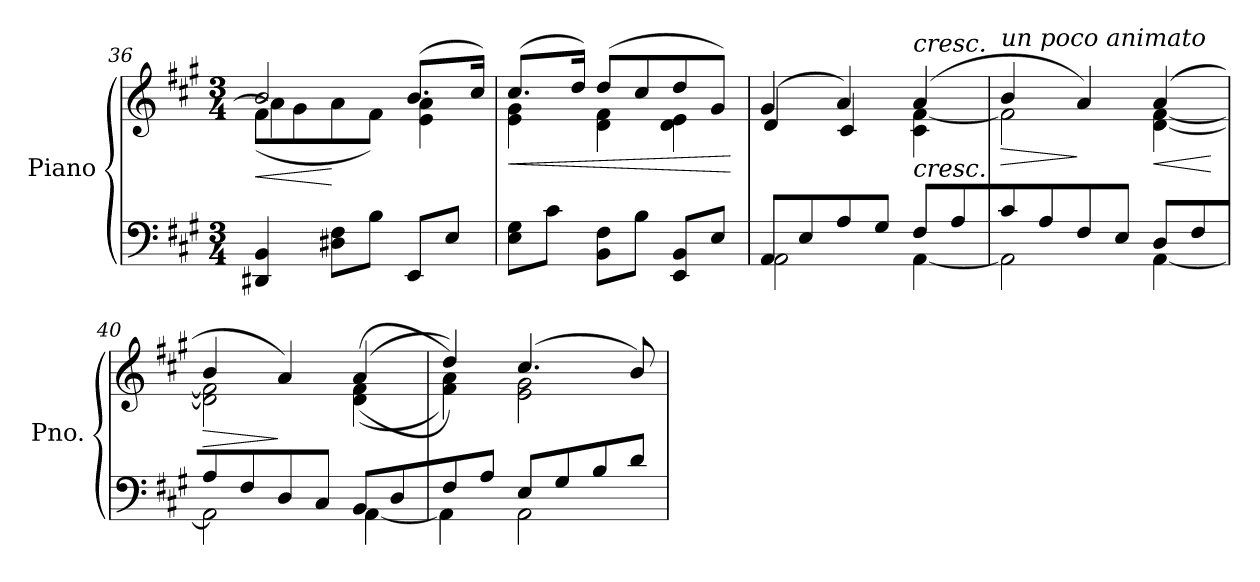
**kern	**kern	**dynam
*part1	*part1	*part1
*staff2	*staff1	*staff1/2
*I"Piano	*	*
*I'Pno.	*	*
*clefF4	*clefG2	*
*k[f#c#g#]	*k[f#c#g#]	*
*M3/4	*M3/4	*
=36	=36	=36
!	!	!LO:HP:b
*	*^	*
*	*	*^	*
4DD#X/ 4BB/	2b/	(<8f#\L	4a\]	<
.	.	8g#\	.	.
8D#X\ 8F#\L	.	8a\	2ryy	[
8B\J	.	8f#\J)	.	.
8EE/L	(>8.b/L	4e\ 4a\	.	.
8E/J	.	.	.	.
.	16cc#/Jk)	.	.	.
*	*v	*v	*v	*
!!LO:LB:g=z
=37	=37	=37
!	!	!LO:HP:b
*	*^	*
8E\ 8G#\L	(>8.cc#/L	4e\ 4g#\	<
8c#\J	.	.	.
.	16dd/Jk)	.	.
8BB\ 8F#\L	(>8dd/L	4d\ 4f#\	.
8B\J	8cc#/	.	.
8EE/ 8BB/L	8dd/	4d\ 4e\	.
8E/J	8g#/J)	.	.
*	*v	*v	*
.	.	[
!!LO:LB:g=z
=38	=38	=38
*^	*^	*
8AA/L	2AA\	(>4g#/	4d/	.
8E/	.	.	.	.
8A/	.	4a/)	4c#/	[
8G#/J	.	.	.	.
!	!	!LO:TX:a:i:t=cresc.	!	!
!	!	!	!	!LO:HP:b
8F#/L	[4AA\	(>4a/	4c#\ [4f#\	<
8A/	.	.	.	.
=39	=39	=39	=39	=39
!	!	!LO:TX:a:i:t=un poco animato	!	!
!	!	!	!	!LO:HP:b
8c#/	2AA\]	4b/	2f#\]	>
8A/	.	.	.	.
8F#/	.	4a/)	.	]
8E/J	.	.	.	.
!	!	!	!	!LO:HP:b
8D/L	[4AA\	(>4a/	[4d\ [4f#\	<
8F#/	.	.	.	.
*v	*v	*	*	*
*	*v	*v	*
.	.	[
=40	=40	=40
*^	*	*
!	!	!	!LO:HP:b
*	*	*^	*
8A/	2AA\]	4b/	2d\] 2f#\]	>
8F#/	.	.	.	.
8D/	.	4a/)	.	]
8C#/J	.	.	.	.
8BB/L	[4AA\	(>(>4a/	(<(<4d\ 4f#\	.
8D/	.	.	.	.
=41	=41	=41	=41	=41
8F#/	4AA\]	4dd/))	4f#\ 4a\))	.
8A/J	.	.	.	.
8E/L	2AA\	(>4.cc#/	2e\ 2g#\	.
8G#/	.	.	.	.
8B/	.	.	.	.
8d/J	.	8b/)	.	.
*v	*v	*	*	*
*	*v	*v	*
=	=	=
*-	*-	*-
